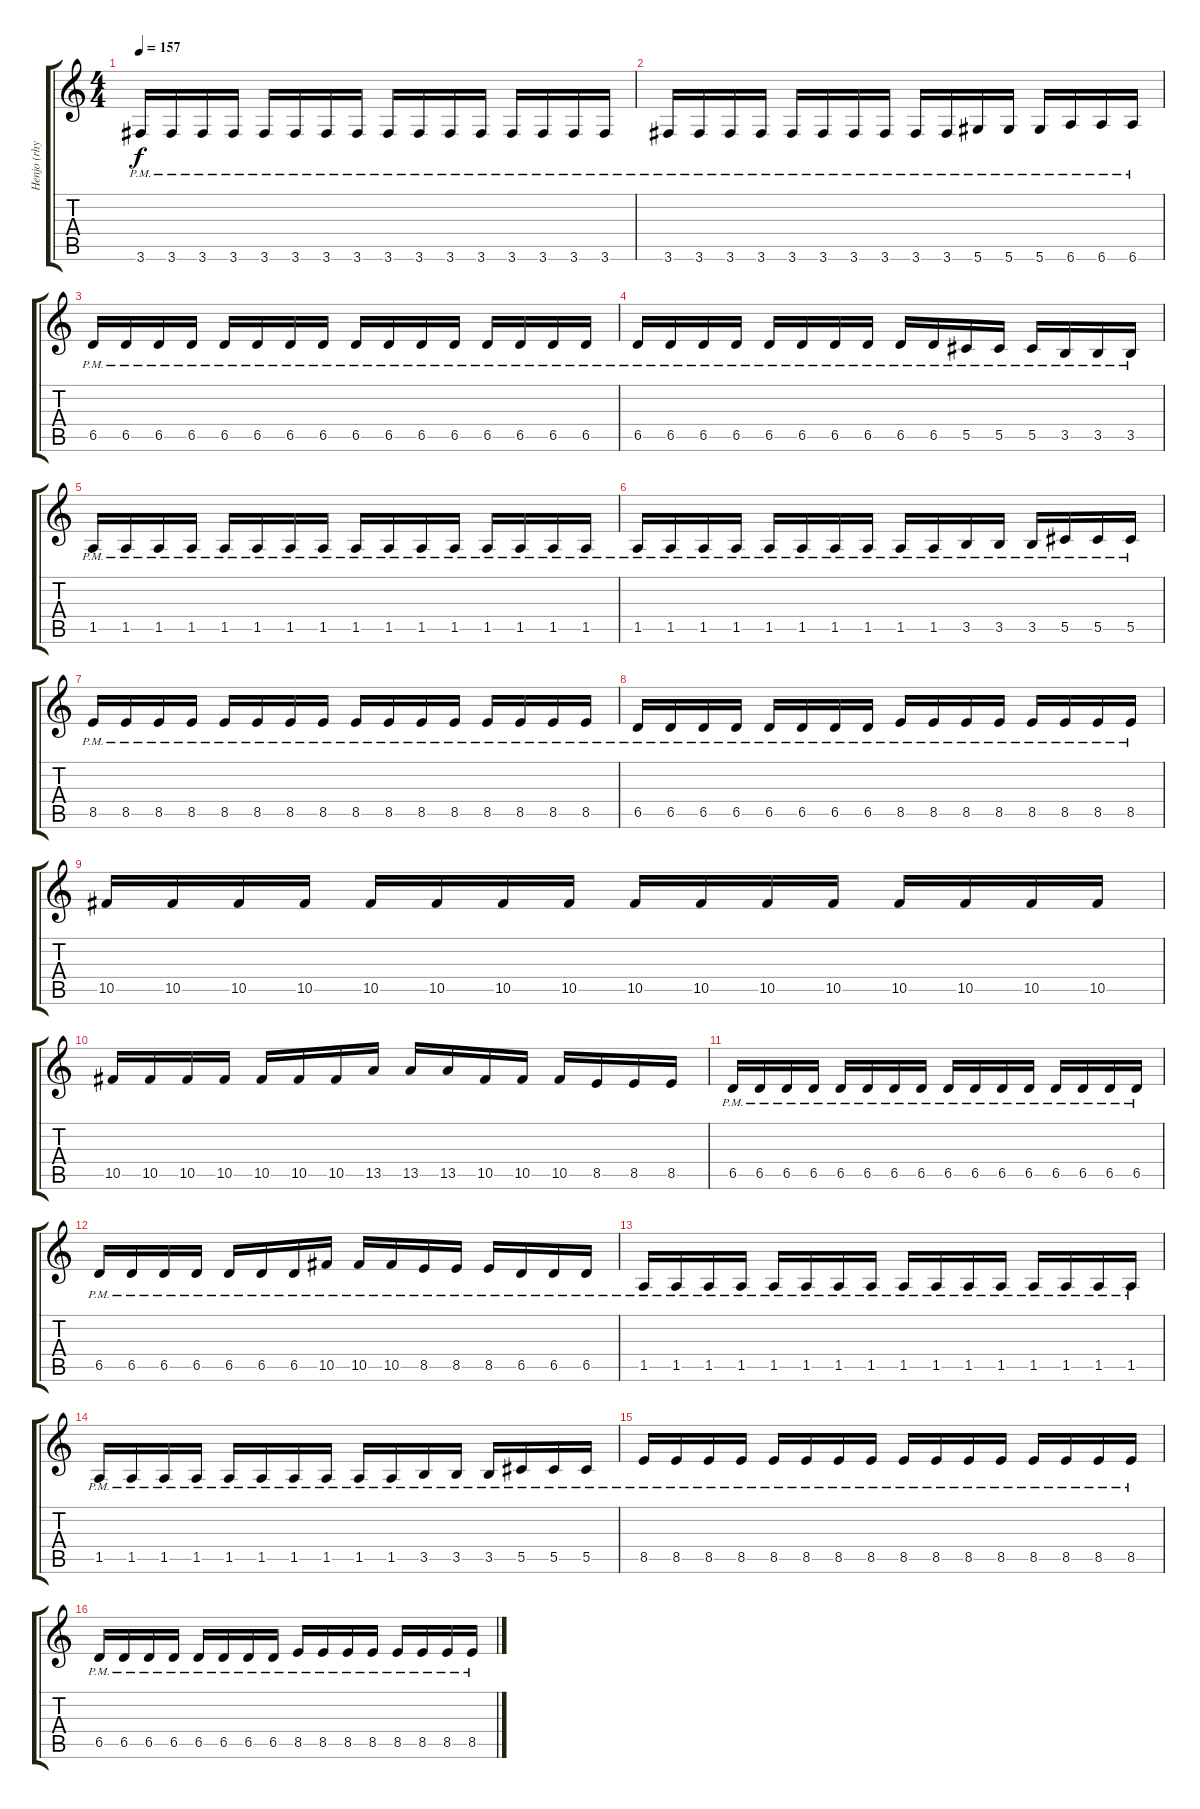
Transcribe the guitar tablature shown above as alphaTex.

\track ("Henjo (rhythm)" "Henjo (rhy") {instrument distortionguitar}
\staff {score tabs}
\tuning (Eb4 Bb3 Gb3 Db3 Ab2 Eb2) {hide}
\ts (4 4)
\tempo 157
\clef g2
\ks c
3.6{pm}.16{dy f} 3.6{pm}.16 3.6{pm}.16 3.6{pm}.16 3.6{pm}.16 3.6{pm}.16 3.6{pm}.16 3.6{pm}.16 3.6{pm}.16 3.6{pm}.16 3.6{pm}.16 3.6{pm}.16 3.6{pm}.16 3.6{pm}.16 3.6{pm}.16 3.6{pm}.16 |
3.6{pm}.16 3.6{pm}.16 3.6{pm}.16 3.6{pm}.16 3.6{pm}.16 3.6{pm}.16 3.6{pm}.16 3.6{pm}.16 3.6{pm}.16 3.6{pm}.16 5.6{pm}.16 5.6{pm}.16 5.6{pm}.16 6.6{pm}.16 6.6{pm}.16 6.6{pm}.16 |
6.5{pm}.16 6.5{pm}.16 6.5{pm}.16 6.5{pm}.16 6.5{pm}.16 6.5{pm}.16 6.5{pm}.16 6.5{pm}.16 6.5{pm}.16 6.5{pm}.16 6.5{pm}.16 6.5{pm}.16 6.5{pm}.16 6.5{pm}.16 6.5{pm}.16 6.5{pm}.16 |
6.5{pm}.16 6.5{pm}.16 6.5{pm}.16 6.5{pm}.16 6.5{pm}.16 6.5{pm}.16 6.5{pm}.16 6.5{pm}.16 6.5{pm}.16 6.5{pm}.16 5.5{pm}.16 5.5{pm}.16 5.5{pm}.16 3.5{pm}.16 3.5{pm}.16 3.5{pm}.16 |
1.5{pm}.16 1.5{pm}.16 1.5{pm}.16 1.5{pm}.16 1.5{pm}.16 1.5{pm}.16 1.5{pm}.16 1.5{pm}.16 1.5{pm}.16 1.5{pm}.16 1.5{pm}.16 1.5{pm}.16 1.5{pm}.16 1.5{pm}.16 1.5{pm}.16 1.5{pm}.16 |
1.5{pm}.16 1.5{pm}.16 1.5{pm}.16 1.5{pm}.16 1.5{pm}.16 1.5{pm}.16 1.5{pm}.16 1.5{pm}.16 1.5{pm}.16 1.5{pm}.16 3.5{pm}.16 3.5{pm}.16 3.5{pm}.16 5.5{pm}.16 5.5{pm}.16 5.5{pm}.16 |
8.5{pm}.16 8.5{pm}.16 8.5{pm}.16 8.5{pm}.16 8.5{pm}.16 8.5{pm}.16 8.5{pm}.16 8.5{pm}.16 8.5{pm}.16 8.5{pm}.16 8.5{pm}.16 8.5{pm}.16 8.5{pm}.16 8.5{pm}.16 8.5{pm}.16 8.5{pm}.16 |
6.5{pm}.16 6.5{pm}.16 6.5{pm}.16 6.5{pm}.16 6.5{pm}.16 6.5{pm}.16 6.5{pm}.16 6.5{pm}.16 8.5{pm}.16 8.5{pm}.16 8.5{pm}.16 8.5{pm}.16 8.5{pm}.16 8.5{pm}.16 8.5{pm}.16 8.5{pm}.16 |
10.5.16 10.5.16 10.5.16 10.5.16 10.5.16 10.5.16 10.5.16 10.5.16 10.5.16 10.5.16 10.5.16 10.5.16 10.5.16 10.5.16 10.5.16 10.5.16 |
10.5.16 10.5.16 10.5.16 10.5.16 10.5.16 10.5.16 10.5.16 13.5.16 13.5.16 13.5.16 10.5.16 10.5.16 10.5.16 8.5.16 8.5.16 8.5.16 |
6.5{pm}.16 6.5{pm}.16 6.5{pm}.16 6.5{pm}.16 6.5{pm}.16 6.5{pm}.16 6.5{pm}.16 6.5{pm}.16 6.5{pm}.16 6.5{pm}.16 6.5{pm}.16 6.5{pm}.16 6.5{pm}.16 6.5{pm}.16 6.5{pm}.16 6.5{pm}.16 |
6.5{pm}.16 6.5{pm}.16 6.5{pm}.16 6.5{pm}.16 6.5{pm}.16 6.5{pm}.16 6.5{pm}.16 10.5{pm}.16 10.5{pm}.16 10.5{pm}.16 8.5{pm}.16 8.5{pm}.16 8.5{pm}.16 6.5{pm}.16 6.5{pm}.16 6.5{pm}.16 |
1.5{pm}.16 1.5{pm}.16 1.5{pm}.16 1.5{pm}.16 1.5{pm}.16 1.5{pm}.16 1.5{pm}.16 1.5{pm}.16 1.5{pm}.16 1.5{pm}.16 1.5{pm}.16 1.5{pm}.16 1.5{pm}.16 1.5{pm}.16 1.5{pm}.16 1.5{pm}.16 |
1.5{pm}.16 1.5{pm}.16 1.5{pm}.16 1.5{pm}.16 1.5{pm}.16 1.5{pm}.16 1.5{pm}.16 1.5{pm}.16 1.5{pm}.16 1.5{pm}.16 3.5{pm}.16 3.5{pm}.16 3.5{pm}.16 5.5{pm}.16 5.5{pm}.16 5.5{pm}.16 |
8.5{pm}.16 8.5{pm}.16 8.5{pm}.16 8.5{pm}.16 8.5{pm}.16 8.5{pm}.16 8.5{pm}.16 8.5{pm}.16 8.5{pm}.16 8.5{pm}.16 8.5{pm}.16 8.5{pm}.16 8.5{pm}.16 8.5{pm}.16 8.5{pm}.16 8.5{pm}.16 |
6.5{pm}.16 6.5{pm}.16 6.5{pm}.16 6.5{pm}.16 6.5{pm}.16 6.5{pm}.16 6.5{pm}.16 6.5{pm}.16 8.5{pm}.16 8.5{pm}.16 8.5{pm}.16 8.5{pm}.16 8.5{pm}.16 8.5{pm}.16 8.5{pm}.16 8.5{pm}.16
